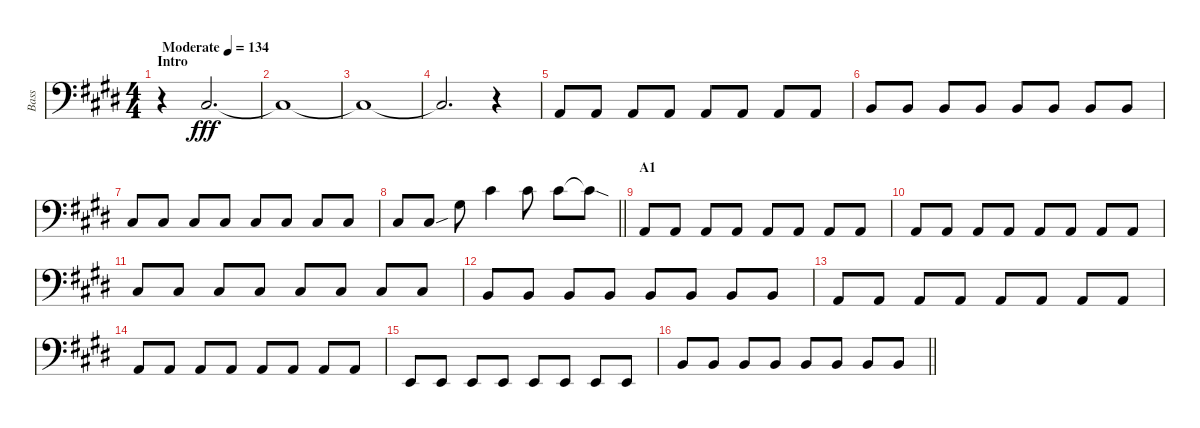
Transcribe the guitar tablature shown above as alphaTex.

\track ("Bass" "Bass") {instrument electricbassfinger}
\staff {score}
\tuning (G2 D2 A1 E1) {hide}
\ts (4 4)
\section ("" "Intro")
\tempo (134 "Moderate")
\clef f4
\ks e
r.4{dy fff instrument electricbassfinger} 4.3.2{d} |
4.3{t}.1 |
4.3{t}.1 |
4.3{t}.2{d} r.4 |
0.3.8 0.3.8 0.3.8 0.3.8 0.3.8 0.3.8 0.3.8 0.3.8 |
2.3.8 2.3.8 2.3.8 2.3.8 2.3.8 2.3.8 2.3.8 2.3.8 |
4.3.8 4.3.8 4.3.8 4.3.8 4.3.8 4.3.8 4.3.8 4.3.8 |
\barLineRight lightlight
4.3.8 4.3{sou}.8 1.1.8 6.1.4 6.1.8 6.1.8 6.1{sod t}.8 |
\section ("" "A1")
0.3.8 0.3.8 0.3.8 0.3.8 0.3.8 0.3.8 0.3.8 0.3.8 |
0.3.8 0.3.8 0.3.8 0.3.8 0.3.8 0.3.8 0.3.8 0.3.8 |
4.3.8 4.3.8 4.3.8 4.3.8 4.3.8 4.3.8 4.3.8 4.3.8 |
2.3.8 2.3.8 2.3.8 2.3.8 2.3.8 2.3.8 2.3.8 2.3.8 |
0.3.8 0.3.8 0.3.8 0.3.8 0.3.8 0.3.8 0.3.8 0.3.8 |
0.3.8 0.3.8 0.3.8 0.3.8 0.3.8 0.3.8 0.3.8 0.3.8 |
0.4.8 0.4.8 0.4.8 0.4.8 0.4.8 0.4.8 0.4.8 0.4.8 |
\barLineRight lightlight
2.3.8 2.3.8 2.3.8 2.3.8 2.3.8 2.3.8 2.3.8 2.3.8
